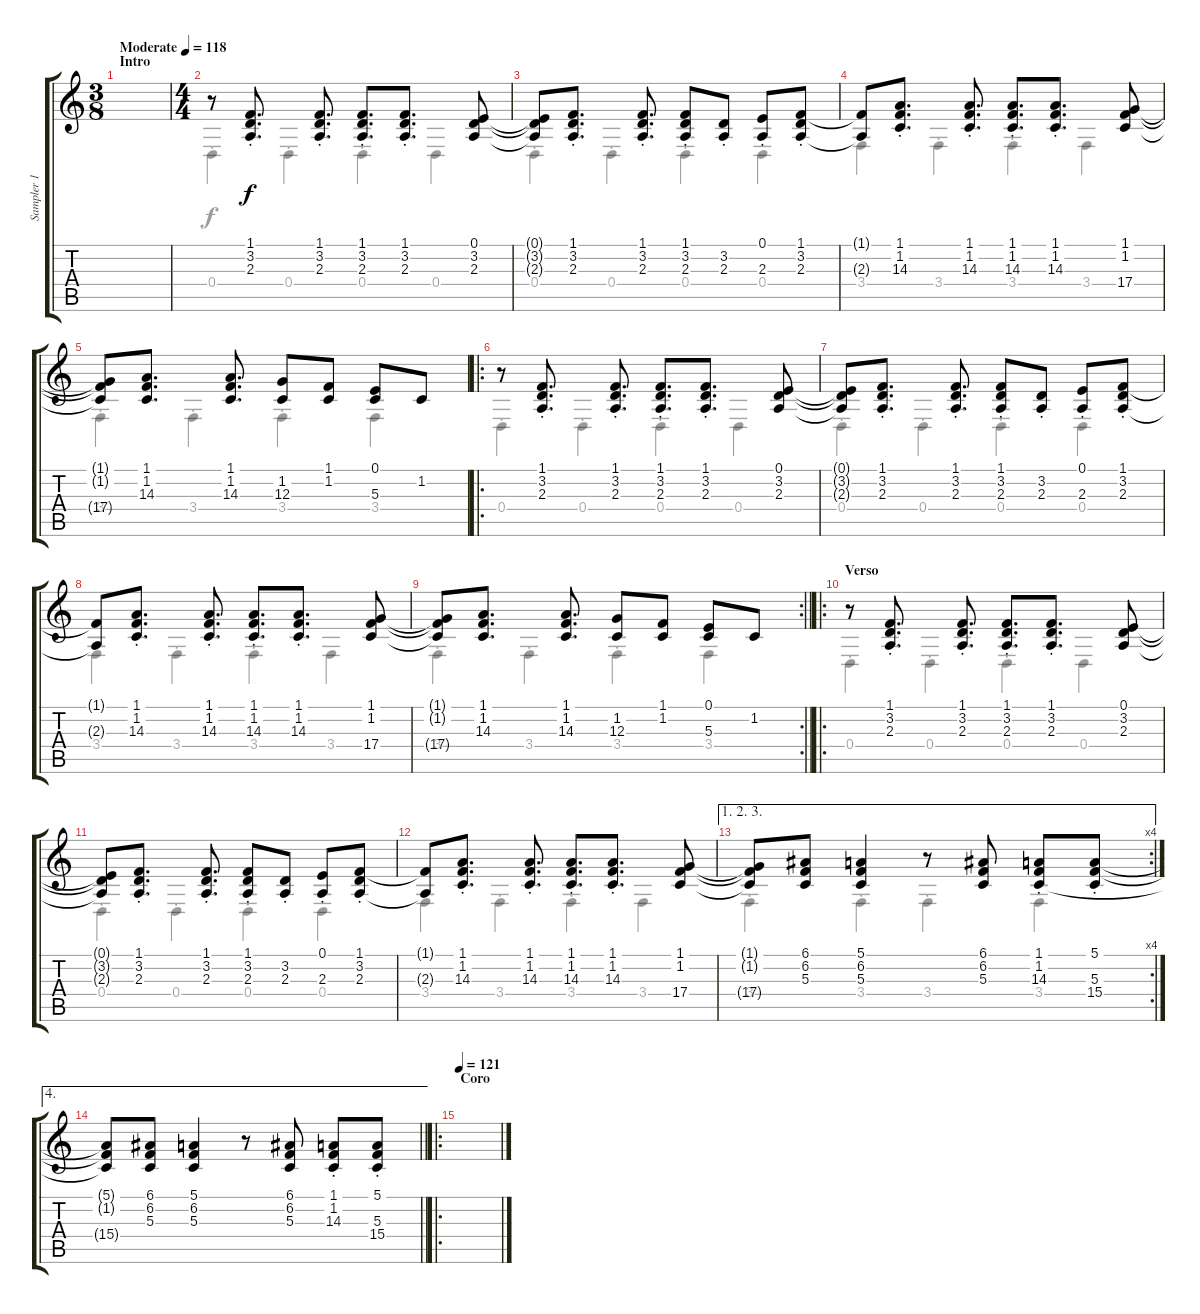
\track ("Sampler 1" "Sampler 1") {instrument electricpiano1}
\staff {score tabs}
\tuning (E4 B3 G3 D3 A2 E2) {hide}
\voice
\ts (3 8)
\section ("" "Intro")
\tempo (118 "Moderate")
\clef g2
\ks c
|
\ts (4 4)
r.8 (1.1{st} 3.2{st} 2.3{st}).8{d} (1.1{st} 3.2{st} 2.3{st}).8{d} (1.1{st} 3.2{st} 2.3{st}).8{d} (1.1{st} 3.2{st} 2.3{st}).8{d} (0.1 3.2 2.3).8 |
(0.1{t} 3.2{t} 2.3{t}).8 (1.1{st} 3.2{st} 2.3{st}).8{d} (1.1{st} 3.2{st} 2.3{st}).8{d} (1.1{st} 3.2{st} 2.3{st}).8 (3.2{st} 2.3{st}).8 (0.1{st} 2.3{st}).8 (1.1{st} 3.2 2.3{st}).8 |
(1.1{t} 2.3{t}).8 (1.1{st} 1.2{st} 14.3{st}).8{d} (1.1{st} 1.2{st} 14.3{st}).8{d} (1.1{st} 1.2{st} 14.3{st}).8{d} (1.1{st} 1.2{st} 14.3{st}).8{d} (1.1 1.2 17.4).8 |
(1.1{t} 1.2{t} 17.4{t}).8 (1.1 1.2 14.3).8{d} (1.1 1.2 14.3).8{d} (1.2 12.3).8 (1.1 1.2).8 (0.1 5.3).8 1.2.8 |
\ro
r.8 (1.1{st} 3.2{st} 2.3{st}).8{d} (1.1{st} 3.2{st} 2.3{st}).8{d} (1.1{st} 3.2{st} 2.3{st}).8{d} (1.1{st} 3.2{st} 2.3{st}).8{d} (0.1 3.2 2.3).8 |
(0.1{t} 3.2{t} 2.3{t}).8 (1.1{st} 3.2{st} 2.3{st}).8{d} (1.1{st} 3.2{st} 2.3{st}).8{d} (1.1{st} 3.2{st} 2.3{st}).8 (3.2{st} 2.3{st}).8 (0.1{st} 2.3{st}).8 (1.1{st} 3.2 2.3{st}).8 |
(1.1{t} 2.3{t}).8 (1.1{st} 1.2{st} 14.3{st}).8{d} (1.1{st} 1.2{st} 14.3{st}).8{d} (1.1{st} 1.2{st} 14.3{st}).8{d} (1.1{st} 1.2{st} 14.3{st}).8{d} (1.1 1.2 17.4).8 |
\rc 2
\barLineRight lightlight
(1.1{t} 1.2{t} 17.4{t}).8 (1.1 1.2 14.3).8{d} (1.1 1.2 14.3).8{d} (1.2 12.3).8 (1.1 1.2).8 (0.1 5.3).8 1.2.8 |
\ro
\section ("" "Verso")
r.8 (1.1{st} 3.2{st} 2.3{st}).8{d} (1.1{st} 3.2{st} 2.3{st}).8{d} (1.1{st} 3.2{st} 2.3{st}).8{d} (1.1{st} 3.2{st} 2.3{st}).8{d} (0.1 3.2 2.3).8 |
(0.1{t} 3.2{t} 2.3{t}).8 (1.1{st} 3.2{st} 2.3{st}).8{d} (1.1{st} 3.2{st} 2.3{st}).8{d} (1.1{st} 3.2{st} 2.3{st}).8 (3.2{st} 2.3{st}).8 (0.1{st} 2.3{st}).8 (1.1{st} 3.2 2.3{st}).8 |
(1.1{t} 2.3{t}).8 (1.1{st} 1.2{st} 14.3{st}).8{d} (1.1{st} 1.2{st} 14.3{st}).8{d} (1.1{st} 1.2{st} 14.3{st}).8{d} (1.1{st} 1.2{st} 14.3{st}).8{d} (1.1 1.2 17.4).8 |
\ae (1 2 3)
\rc 4
(1.1{t} 1.2{t} 17.4{t}).8 (6.1 6.2 5.3).8 (5.1 6.2 5.3).4 r.8 (6.1 6.2 5.3).8 (1.1{st} 1.2{st} 14.3{st}).8 (5.1{st} 5.3{st} 15.4).8 |
\ae 4
\barLineRight lightlight
(5.1{t} 1.2{t} 15.4{t}).8 (6.1 6.2 5.3).8 (5.1 6.2 5.3).4 r.8 (6.1 6.2 5.3).8 (1.1{st} 1.2{st} 14.3{st}).8 (5.1{st} 5.3{st} 15.4).8 |
\ro
\section ("" "Coro")
\tempo 121
|
\voice
\clef g2
\ottava regular
\simile none
\ks c
|
0.4{st}.4 0.4{st}.4 0.4{st}.4 0.4.4 |
0.4{st}.4 0.4{st}.4 0.4{st}.4 0.4.4 |
3.4{st}.4 3.4{st}.4 3.4{st}.4 3.4.4 |
3.4{st}.4 3.4{st}.4 3.4{st}.4 3.4.4 |
0.4{st}.4 0.4{st}.4 0.4{st}.4 0.4.4 |
0.4{st}.4 0.4{st}.4 0.4{st}.4 0.4.4 |
3.4{st}.4 3.4{st}.4 3.4{st}.4 3.4.4 |
\barLineRight lightlight
3.4{st}.4 3.4{st}.4 3.4{st}.4 3.4.4 |
0.4{st}.4 0.4{st}.4 0.4{st}.4 0.4.4 |
0.4{st}.4 0.4{st}.4 0.4{st}.4 0.4.4 |
3.4{st}.4 3.4{st}.4 3.4{st}.4 3.4.4 |
3.4{st}.4 3.4{st}.4 3.4{st}.4 3.4.4 |
\barLineRight lightlight
|
|
